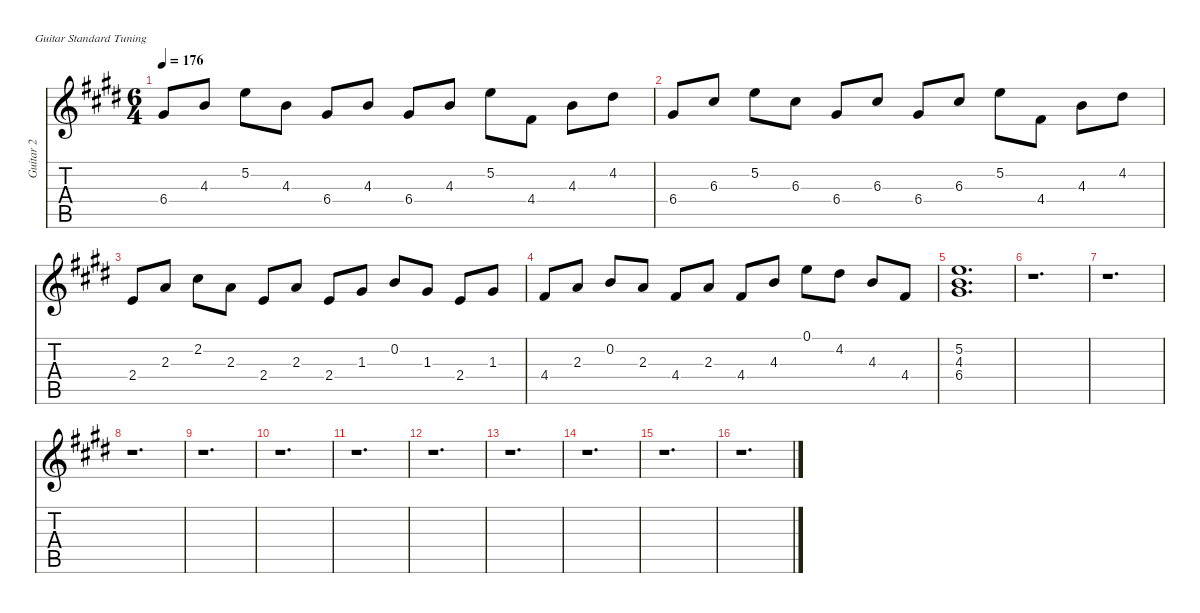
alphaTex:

\defaultSystemsLayout 4
\hideDynamics
\bracketExtendMode nobrackets
\firstSystemTrackNameMode fullname
\otherSystemsTrackNameMode fullname
\otherSystemsTrackNameOrientation horizontal
\track ("Guitar 2" "n.guit.") {instrument acousticguitarnylon}
\staff {score tabs}
\tuning (E4 B3 G3 D3 A2 E2)
\ts (6 4)
\tempo 176
\clef g2
\ks e
6.4{acc #}.8{dy f} 4.3{acc forcenatural}.8 5.2{acc forcenatural}.8 4.3{acc forcenatural}.8 6.4{acc #}.8 4.3{acc forcenatural}.8 6.4{acc #}.8 4.3{acc forcenatural}.8 5.2{acc forcenatural}.8 4.4{acc #}.8 4.3{acc forcenatural}.8 4.2{acc #}.8 |
6.4{acc #}.8 6.3{acc #}.8 5.2{acc forcenatural}.8 6.3{acc #}.8 6.4{acc #}.8 6.3{acc #}.8 6.4{acc #}.8 6.3{acc #}.8 5.2{acc forcenatural}.8 4.4{acc #}.8 4.3{acc forcenatural}.8 4.2{acc #}.8 |
2.4{acc forcenatural}.8 2.3{acc forcenatural}.8 2.2{acc #}.8 2.3{acc forcenatural}.8 2.4{acc forcenatural}.8 2.3{acc forcenatural}.8 2.4{acc forcenatural}.8 1.3{acc #}.8 0.2{acc forcenatural}.8 1.3{acc #}.8 2.4{acc forcenatural}.8 1.3{acc #}.8 |
4.4{acc #}.8 2.3{acc forcenatural}.8 0.2{acc forcenatural}.8 2.3{acc forcenatural}.8 4.4{acc #}.8 2.3{acc forcenatural}.8 4.4{acc #}.8 4.3{acc forcenatural}.8 0.1{acc forcenatural}.8 4.2{acc #}.8 4.3{acc forcenatural}.8 4.4{acc #}.8 |
(5.2{acc forcenatural} 4.3{acc forcenatural} 6.4{acc #}).1{d} |
r.1{d} |
r.1{d} |
r.1{d} |
r.1{d} |
r.1{d} |
r.1{d} |
r.1{d} |
r.1{d} |
r.1{d} |
r.1{d} |
r.1{d}
